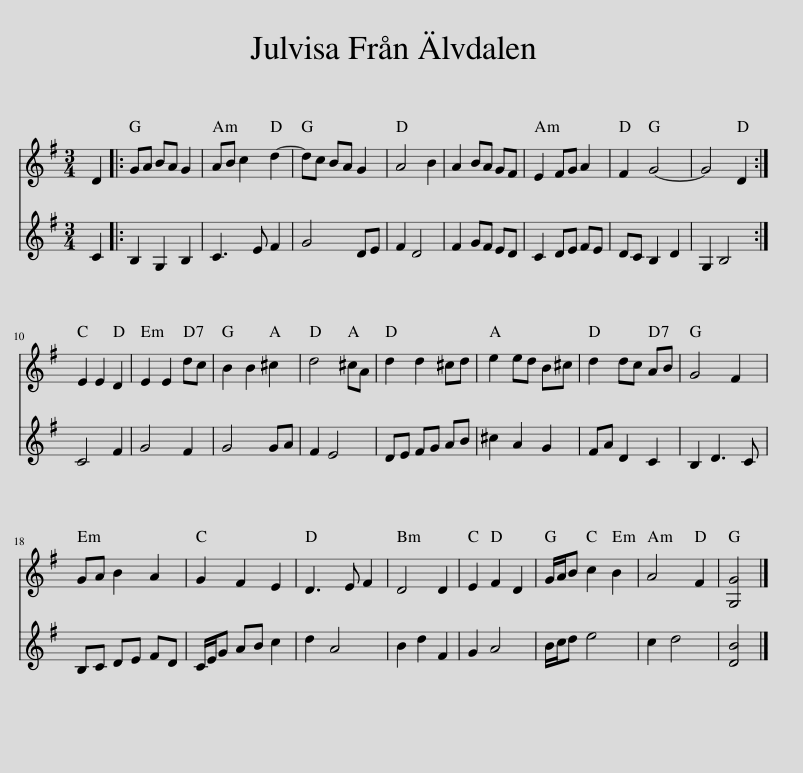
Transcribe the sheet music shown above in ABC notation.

X:1
%%score 1 2
L:1/8
M:3/4
I:linebreak $
K:G
V:1 treble
V:2 treble
V:1
 D2 |: GA BA G2 | AB c2 d2- | dc BA G2 | A4 B2 | %5
 A2 BA GF | E2 FG A2 | F2 G4- | G4 D2 :|$ E2 E2 D2 | %10
 E2 E2 dc | B2 B2 ^c2 | d4 ^cA | d2 d2 ^cd | e2 ed B^c | %15
 d2 dc AB | G4 F2 |$ GA B2 A2 | G2 F2 E2 | D3 E F2 | %20
 D4 D2 | E2 F2 D2 | G/A/B c2 B2 | A4 F2 | [G,G]4 |] %25
V:2
 C2 |: B,2 G,2 B,2 | C3 E F2 | G4 DE | F2 D4 | %5
 F2 GF ED | C2 DE FE | DC B,2 D2 | G,2 B,4 :|$ C4 F2 | %10
 G4 F2 | G4 GA | F2 E4 | DE FG AB | ^c2 A2 G2 | %15
 FA D2 C2 | B,2 D3 C |$ B,C DE FD | C/E/G AB c2 | d2 A4 | %20
 B2 d2 F2 | G2 A4 | B/c/d e4 | c2 d4 | [DB]4 |] %25
